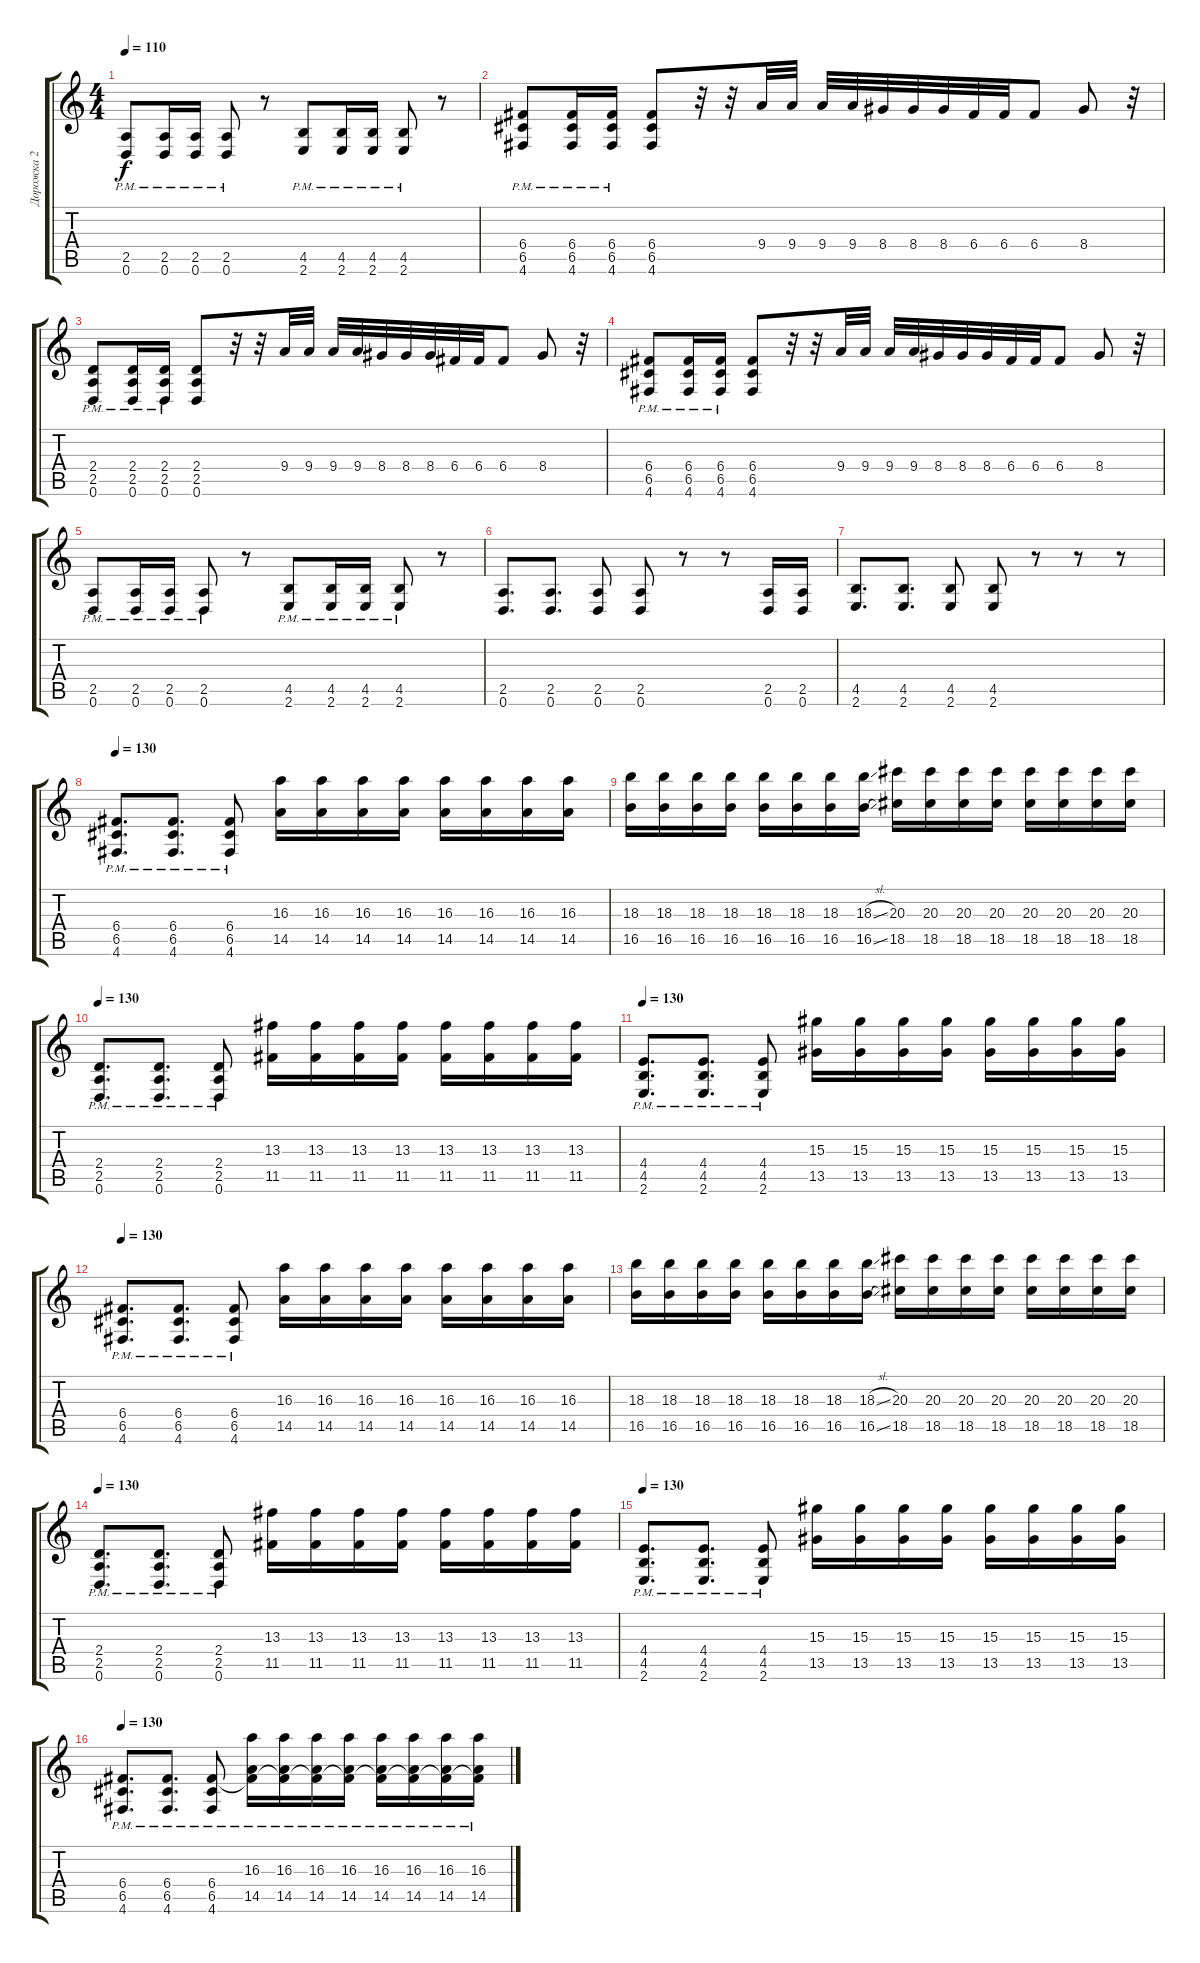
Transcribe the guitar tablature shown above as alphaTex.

\track ("Дорожка 2" "Дорожка 2") {instrument distortionguitar}
\staff {score tabs}
\tuning (D4 A3 F3 C3 G2 D2) {hide}
\ts (4 4)
\tempo 110
\clef g2
\ks c
(2.5 0.6{pm}).8{dy f} (2.5 0.6{pm}).16 (2.5 0.6{pm}).16 (2.5 0.6{pm}).8 r.8 (4.5 2.6{pm}).8 (4.5 2.6{pm}).16 (4.5 2.6{pm}).16 (4.5 2.6{pm}).8 r.8 |
(6.4{pm} 6.5{pm} 4.6{pm}).8 (6.4{pm} 6.5{pm} 4.6{pm}).16 (6.4{pm} 6.5{pm} 4.6{pm}).16 (6.4 6.5 4.6).8 r.32 r.32 9.4.32 9.4.32 9.4.32 9.4.32 8.4.32 8.4.32 8.4.32 6.4.32 6.4.32 6.4.8 8.4.8 r.32 |
(2.4{pm} 2.5{pm} 0.6{pm}).8 (2.4{pm} 2.5{pm} 0.6{pm}).16 (2.4{pm} 2.5{pm} 0.6{pm}).16 (2.4 2.5 0.6).8 r.32 r.32 9.4.32 9.4.32 9.4.32 9.4.32 8.4.32 8.4.32 8.4.32 6.4.32 6.4.32 6.4.8 8.4.8 r.32 |
(6.4{pm} 6.5{pm} 4.6{pm}).8 (6.4{pm} 6.5{pm} 4.6{pm}).16 (6.4{pm} 6.5{pm} 4.6{pm}).16 (6.4 6.5 4.6).8 r.32 r.32 9.4.32 9.4.32 9.4.32 9.4.32 8.4.32 8.4.32 8.4.32 6.4.32 6.4.32 6.4.8 8.4.8 r.32 |
(2.5 0.6{pm}).8 (2.5 0.6{pm}).16 (2.5 0.6{pm}).16 (2.5 0.6{pm}).8 r.8 (4.5 2.6{pm}).8 (4.5 2.6{pm}).16 (4.5 2.6{pm}).16 (4.5 2.6{pm}).8 r.8 |
(2.5 0.6).8{d} (2.5 0.6).8{d} (2.5 0.6).8 (2.5 0.6).8 r.8 r.8 (2.5 0.6).16 (2.5 0.6).16 |
(4.5 2.6).8{d} (4.5 2.6).8{d} (4.5 2.6).8 (4.5 2.6).8 r.8 r.8 r.8 |
\tempo 125
\tempo 130
(6.4{pm} 6.5{pm} 4.6{pm}).8{d} (6.4{pm} 6.5{pm} 4.6{pm}).8{d} (6.4{pm} 6.5{pm} 4.6{pm}).8 (16.3 14.5).16 (16.3 14.5).16 (16.3 14.5).16 (16.3 14.5).16 (16.3 14.5).16 (16.3 14.5).16 (16.3 14.5).16 (16.3 14.5).16 |
(18.3 16.5).16 (18.3 16.5).16 (18.3 16.5).16 (18.3 16.5).16 (18.3 16.5).16 (18.3 16.5).16 (18.3 16.5).16 (18.3{sl} 16.5{sl}).16 (20.3 18.5).16 (20.3 18.5).16 (20.3 18.5).16 (20.3 18.5).16 (20.3 18.5).16 (20.3 18.5).16 (20.3 18.5).16 (20.3 18.5).16 |
\tempo 130
(2.4{pm} 2.5{pm} 0.6{pm}).8{d} (2.4{pm} 2.5{pm} 0.6{pm}).8{d} (2.4{pm} 2.5{pm} 0.6{pm}).8 (13.3 11.5).16 (13.3 11.5).16 (13.3 11.5).16 (13.3 11.5).16 (13.3 11.5).16 (13.3 11.5).16 (13.3 11.5).16 (13.3 11.5).16 |
\tempo 130
(4.4{pm} 4.5{pm} 2.6{pm}).8{d} (4.4{pm} 4.5{pm} 2.6{pm}).8{d} (4.4{pm} 4.5{pm} 2.6{pm}).8 (15.3 13.5).16 (15.3 13.5).16 (15.3 13.5).16 (15.3 13.5).16 (15.3 13.5).16 (15.3 13.5).16 (15.3 13.5).16 (15.3 13.5).16 |
\tempo 130
(6.4{pm} 6.5{pm} 4.6{pm}).8{d} (6.4{pm} 6.5{pm} 4.6{pm}).8{d} (6.4{pm} 6.5{pm} 4.6{pm}).8 (16.3 14.5).16 (16.3 14.5).16 (16.3 14.5).16 (16.3 14.5).16 (16.3 14.5).16 (16.3 14.5).16 (16.3 14.5).16 (16.3 14.5).16 |
(18.3 16.5).16 (18.3 16.5).16 (18.3 16.5).16 (18.3 16.5).16 (18.3 16.5).16 (18.3 16.5).16 (18.3 16.5).16 (18.3{sl} 16.5{sl}).16 (20.3 18.5).16 (20.3 18.5).16 (20.3 18.5).16 (20.3 18.5).16 (20.3 18.5).16 (20.3 18.5).16 (20.3 18.5).16 (20.3 18.5).16 |
\tempo 130
(2.4{pm} 2.5{pm} 0.6{pm}).8{d} (2.4{pm} 2.5{pm} 0.6{pm}).8{d} (2.4{pm} 2.5{pm} 0.6{pm}).8 (13.3 11.5).16 (13.3 11.5).16 (13.3 11.5).16 (13.3 11.5).16 (13.3 11.5).16 (13.3 11.5).16 (13.3 11.5).16 (13.3 11.5).16 |
\tempo 130
(4.4{pm} 4.5{pm} 2.6{pm}).8{d} (4.4{pm} 4.5{pm} 2.6{pm}).8{d} (4.4{pm} 4.5{pm} 2.6{pm}).8 (15.3 13.5).16 (15.3 13.5).16 (15.3 13.5).16 (15.3 13.5).16 (15.3 13.5).16 (15.3 13.5).16 (15.3 13.5).16 (15.3 13.5).16 |
\tempo 130
(6.4{pm} 6.5{pm} 4.6{pm}).8{d} (6.4{pm} 6.5{pm} 4.6{pm}).8{d} (6.4{pm} 6.5{pm} 4.6{pm}).8 (16.3 6.4{pm t} 14.5).16 (16.3 6.4{pm t} 14.5).16 (16.3 6.4{pm t} 14.5).16 (16.3 6.4{pm t} 14.5).16 (16.3 6.4{pm t} 14.5).16 (16.3 6.4{pm t} 14.5).16 (16.3 6.4{pm t} 14.5).16 (16.3 6.4{pm t} 14.5).16
